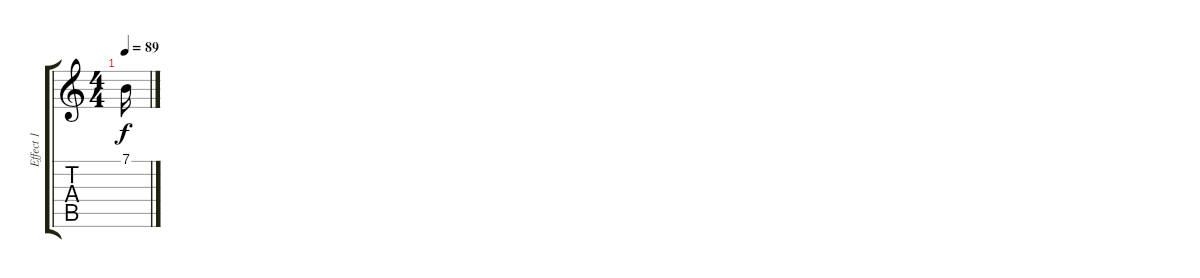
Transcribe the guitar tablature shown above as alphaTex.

\track ("Effect 1" "Effect 1") {instrument fx1rain}
\staff {score tabs}
\tuning (E4 B3 G3 D3 A2 E2) {hide}
\ts (4 4)
\tempo 89
\clef g2
\ks c
7.1.16{dy f}
